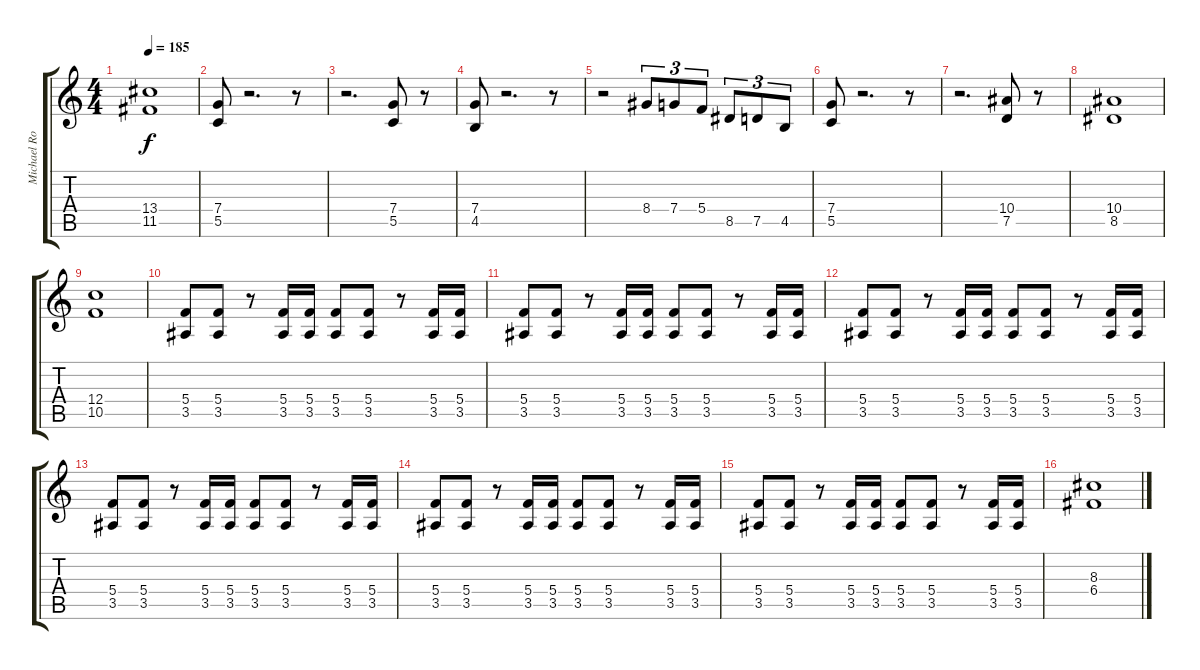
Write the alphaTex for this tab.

\track ("Michael Romeo" "Michael Ro") {instrument distortionguitar}
\staff {score tabs}
\tuning (D4 A3 F3 C3 G2 D2) {hide}
\ts (4 4)
\tempo 185
\clef g2
\ks c
(13.4 11.5).1{dy f} |
(7.4 5.5).8 r.2{d} r.8 |
r.2{d} (7.4 5.5).8 r.8 |
(7.4 4.5).8 r.2{d} r.8 |
r.2 8.4.8{tu (3 2)} 7.4.8{tu (3 2)} 5.4.8{tu (3 2)} 8.5.8{tu (3 2)} 7.5.8{tu (3 2)} 4.5.8{tu (3 2)} |
(7.4 5.5).8 r.2{d} r.8 |
r.2{d} (10.4 7.5).8 r.8 |
(10.4 8.5).1 |
(12.4 10.5).1 |
(5.4 3.5).8 (5.4 3.5).8 r.8 (5.4 3.5).16 (5.4 3.5).16 (5.4 3.5).8 (5.4 3.5).8 r.8 (5.4 3.5).16 (5.4 3.5).16 |
(5.4 3.5).8 (5.4 3.5).8 r.8 (5.4 3.5).16 (5.4 3.5).16 (5.4 3.5).8 (5.4 3.5).8 r.8 (5.4 3.5).16 (5.4 3.5).16 |
(5.4 3.5).8 (5.4 3.5).8 r.8 (5.4 3.5).16 (5.4 3.5).16 (5.4 3.5).8 (5.4 3.5).8 r.8 (5.4 3.5).16 (5.4 3.5).16 |
(5.4 3.5).8 (5.4 3.5).8 r.8 (5.4 3.5).16 (5.4 3.5).16 (5.4 3.5).8 (5.4 3.5).8 r.8 (5.4 3.5).16 (5.4 3.5).16 |
(5.4 3.5).8 (5.4 3.5).8 r.8 (5.4 3.5).16 (5.4 3.5).16 (5.4 3.5).8 (5.4 3.5).8 r.8 (5.4 3.5).16 (5.4 3.5).16 |
(5.4 3.5).8 (5.4 3.5).8 r.8 (5.4 3.5).16 (5.4 3.5).16 (5.4 3.5).8 (5.4 3.5).8 r.8 (5.4 3.5).16 (5.4 3.5).16 |
(8.3 6.4).1
